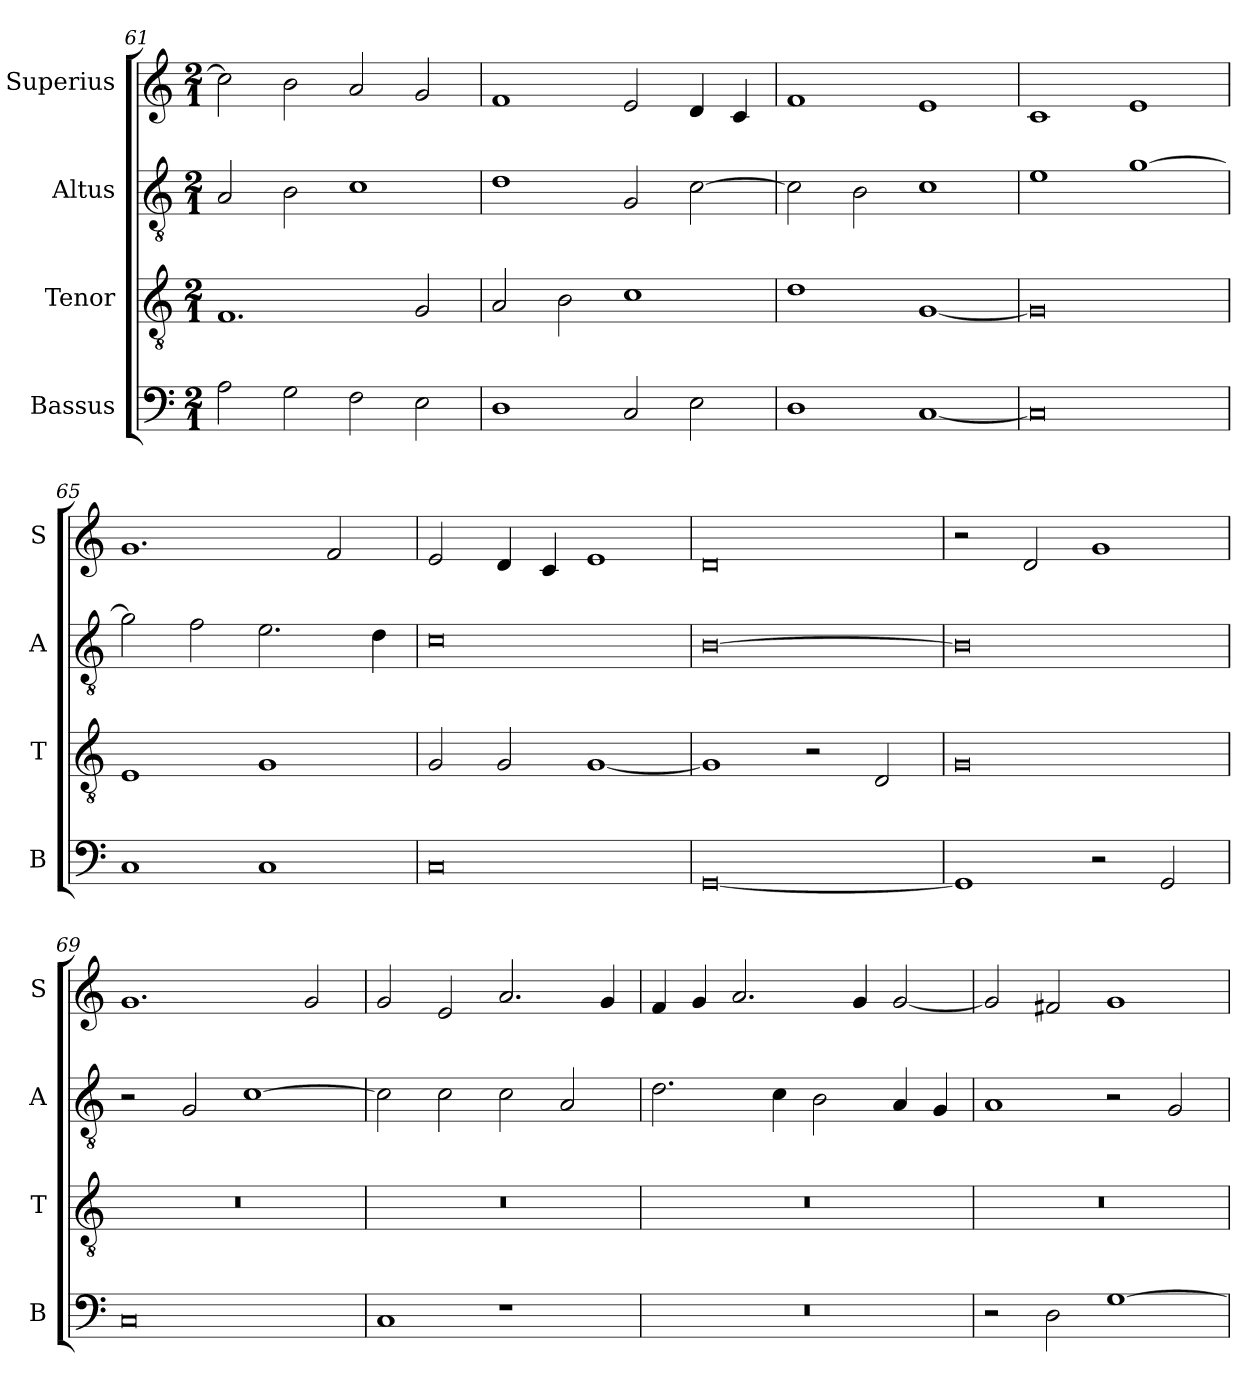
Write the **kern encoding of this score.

**kern	**kern	**kern	**kern
*part4	*part3	*part2	*part1
*staff4	*staff3	*staff2	*staff1
*I"Bassus	*I"Tenor	*I"Altus	*I"Superius
*I'B	*I'T	*I'A	*I'S
*clefF4	*clefGv2	*clefGv2	*clefG2
*k[]	*k[]	*k[]	*k[]
*C:	*C:	*C:	*C:
*M2/1	*M2/1	*M2/1	*M2/1
=61	=61	=61	=61
2A	1.F	2A	2cc]
2G	.	2B	2b
2F	.	1c	2a
2E	2G	.	2g
=62	=62	=62	=62
1D	2A	1d	1f
.	2B	.	.
2C	1c	2G	2e
2E	.	[2c	4d
.	.	.	4c
=63	=63	=63	=63
1D	1d	2c]	1f
.	.	2B	.
[1C	[1G	1c	1e
=64	=64	=64	=64
0C]	0G]	1e	1c
.	.	[1g	1e
=65	=65	=65	=65
1C	1E	2g]	1.g
.	.	2f	.
1C	1G	2.e	.
.	.	.	2f
.	.	4d	.
=66	=66	=66	=66
0C	2G	0c	2e
.	2G	.	4d
.	.	.	4c
.	[1G	.	1e
=67	=67	=67	=67
[0GG	1G]	[0B	0d
.	2r	.	.
.	2D	.	.
=68	=68	=68	=68
1GG]	0G	0B]	2r
.	.	.	2d
2r	.	.	1g
2GG	.	.	.
=69	=69	=69	=69
0C	0r	2r	1.g
.	.	2G	.
.	.	[1c	.
.	.	.	2g
=70	=70	=70	=70
1C	0r	2c]	2g
.	.	2c	2e
1r	.	2c	2.a
.	.	2A	.
.	.	.	4g
=71	=71	=71	=71
0r	0r	2.d	4f
.	.	.	4g
.	.	.	2.a
.	.	4c	.
.	.	2B	.
.	.	.	4g
.	.	4A	[2g
.	.	4G	.
=72	=72	=72	=72
2r	0r	1A	2g]
2D	.	.	2f#X
[1G	.	2r	1g
.	.	2G	.
=	=	=	=
*-	*-	*-	*-
